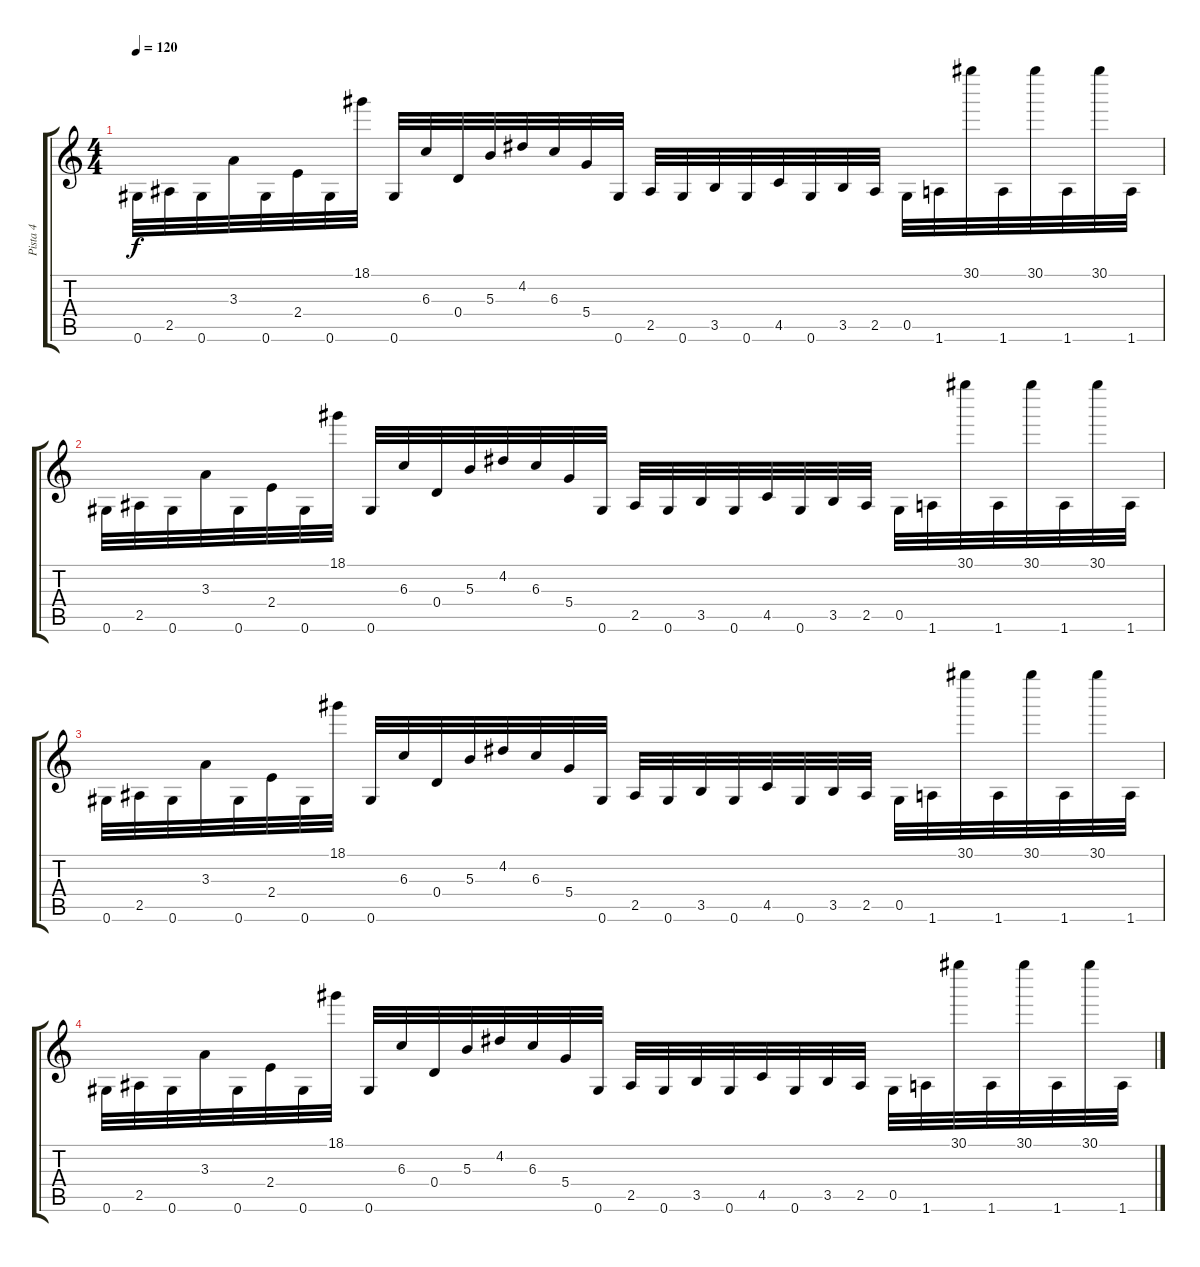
\track ("Pista 4" "Pista 4") {instrument electricguitarmuted}
\staff {score tabs}
\tuning (D4 B3 Gb3 D3 Ab2 Ab2) {hide}
\ts (4 4)
\tempo 120
\clef g2
\ks c
0.6.32{dy f} 2.5.32 0.6.32 3.3.32 0.6.32 2.4.32 0.6.32 18.1.32 0.6.32 6.3.32 0.4.32 5.3.32 4.2.32 6.3.32 5.4.32 0.6.32 2.5.32 0.6.32 3.5.32 0.6.32 4.5.32 0.6.32 3.5.32 2.5.32 0.5.32 1.6.32 30.1.32 1.6.32 30.1.32 1.6.32 30.1.32 1.6.32 |
0.6.32 2.5.32 0.6.32 3.3.32 0.6.32 2.4.32 0.6.32 18.1.32 0.6.32 6.3.32 0.4.32 5.3.32 4.2.32 6.3.32 5.4.32 0.6.32 2.5.32 0.6.32 3.5.32 0.6.32 4.5.32 0.6.32 3.5.32 2.5.32 0.5.32 1.6.32 30.1.32 1.6.32 30.1.32 1.6.32 30.1.32 1.6.32 |
0.6.32 2.5.32 0.6.32 3.3.32 0.6.32 2.4.32 0.6.32 18.1.32 0.6.32 6.3.32 0.4.32 5.3.32 4.2.32 6.3.32 5.4.32 0.6.32 2.5.32 0.6.32 3.5.32 0.6.32 4.5.32 0.6.32 3.5.32 2.5.32 0.5.32 1.6.32 30.1.32 1.6.32 30.1.32 1.6.32 30.1.32 1.6.32 |
0.6.32 2.5.32 0.6.32 3.3.32 0.6.32 2.4.32 0.6.32 18.1.32 0.6.32 6.3.32 0.4.32 5.3.32 4.2.32 6.3.32 5.4.32 0.6.32 2.5.32 0.6.32 3.5.32 0.6.32 4.5.32 0.6.32 3.5.32 2.5.32 0.5.32 1.6.32 30.1.32 1.6.32 30.1.32 1.6.32 30.1.32 1.6.32
